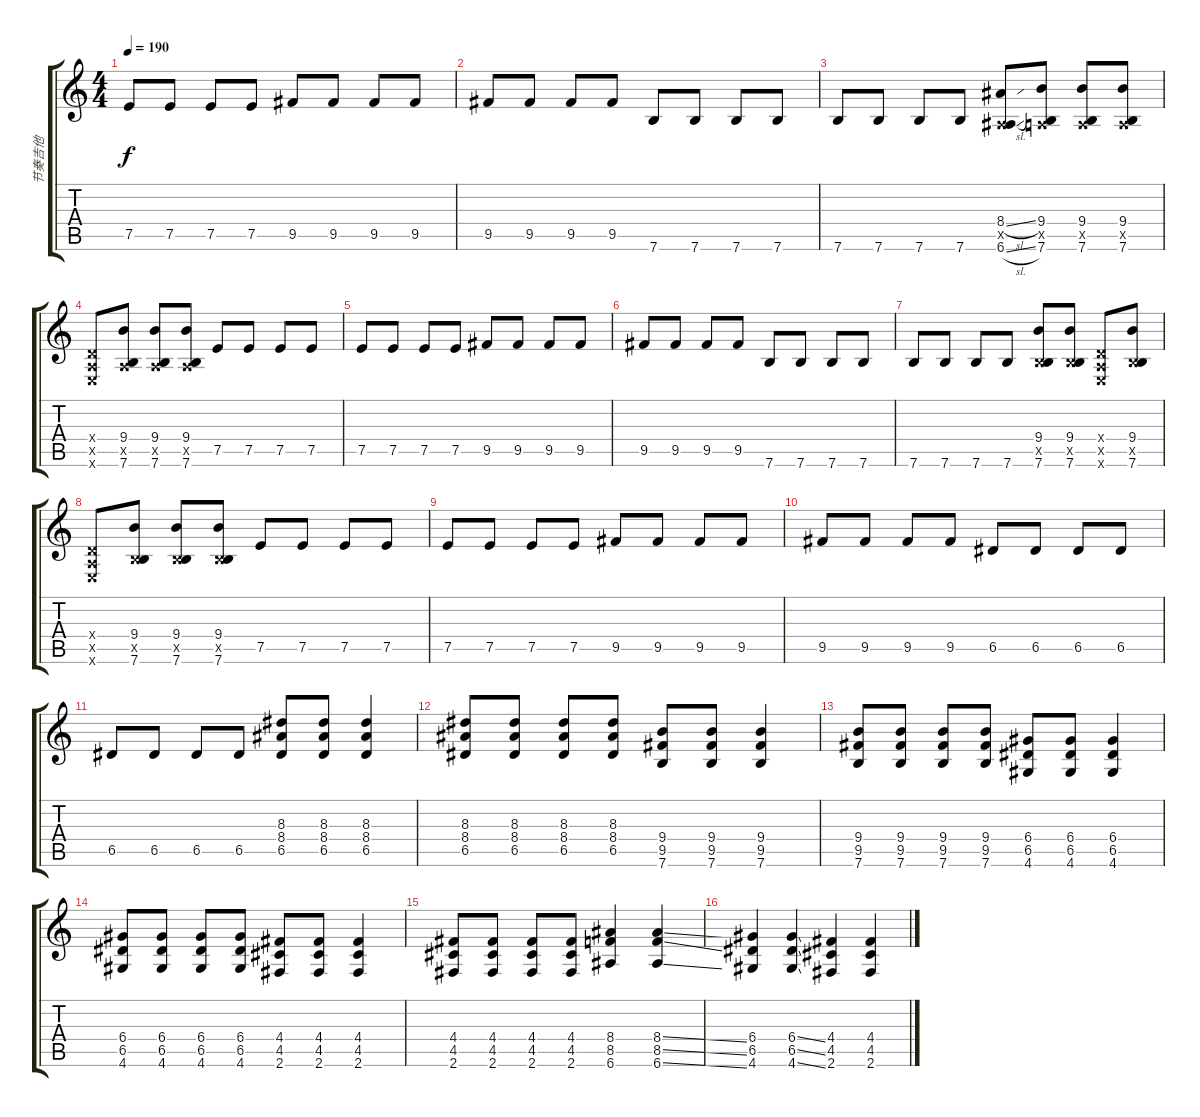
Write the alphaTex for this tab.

\track ("节奏吉他" "节奏吉他") {instrument distortionguitar}
\staff {score tabs}
\tuning (E4 B3 G3 D3 A2 E2) {hide}
\ts (4 4)
\tempo 190
\clef g2
\ks c
7.5.8{dy f} 7.5.8 7.5.8 7.5.8 9.5.8 9.5.8 9.5.8 9.5.8 |
9.5.8 9.5.8 9.5.8 9.5.8 7.6.8 7.6.8 7.6.8 7.6.8 |
7.6.8 7.6.8 7.6.8 7.6.8 (8.4{sl} 0.5{x} 6.6{sl}).8 (9.4 0.5{x} 7.6).8 (9.4 0.5{x} 7.6).8 (9.4 0.5{x} 7.6).8 |
(0.4{x} 0.5{x} 0.6{x}).8 (9.4 0.5{x} 7.6).8 (9.4 0.5{x} 7.6).8 (9.4 0.5{x} 7.6).8 7.5.8 7.5.8 7.5.8 7.5.8 |
7.5.8 7.5.8 7.5.8 7.5.8 9.5.8 9.5.8 9.5.8 9.5.8 |
9.5.8 9.5.8 9.5.8 9.5.8 7.6.8 7.6.8 7.6.8 7.6.8 |
7.6.8 7.6.8 7.6.8 7.6.8 (9.4 2.5{x} 7.6).8 (9.4 2.5{x} 7.6).8 (0.4{x} 0.5{x} 0.6{x}).8 (9.4 2.5{x} 7.6).8 |
(0.4{x} 0.5{x} 0.6{x}).8 (9.4 2.5{x} 7.6).8 (9.4 2.5{x} 7.6).8 (9.4 2.5{x} 7.6).8 7.5.8 7.5.8 7.5.8 7.5.8 |
7.5.8 7.5.8 7.5.8 7.5.8 9.5.8 9.5.8 9.5.8 9.5.8 |
9.5.8 9.5.8 9.5.8 9.5.8 6.5.8 6.5.8 6.5.8 6.5.8 |
6.5.8 6.5.8 6.5.8 6.5.8 (8.3 8.4 6.5).8 (8.3 8.4 6.5).8 (8.3 8.4 6.5).4 |
(8.3 8.4 6.5).8 (8.3 8.4 6.5).8 (8.3 8.4 6.5).8 (8.3 8.4 6.5).8 (9.4 9.5 7.6).8 (9.4 9.5 7.6).8 (9.4 9.5 7.6).4 |
(9.4 9.5 7.6).8 (9.4 9.5 7.6).8 (9.4 9.5 7.6).8 (9.4 9.5 7.6).8 (6.4 6.5 4.6).8 (6.4 6.5 4.6).8 (6.4 6.5 4.6).4 |
(6.4 6.5 4.6).8 (6.4 6.5 4.6).8 (6.4 6.5 4.6).8 (6.4 6.5 4.6).8 (4.4 4.5 2.6).8 (4.4 4.5 2.6).8 (4.4 4.5 2.6).4 |
(4.4 4.5 2.6).8 (4.4 4.5 2.6).8 (4.4 4.5 2.6).8 (4.4 4.5 2.6).8 (8.4 8.5 6.6).4 (8.4{ss} 8.5{ss} 6.6{ss}).4 |
(6.4 6.5 4.6).4 (6.4{ss} 6.5{ss} 4.6{ss}).4 (4.4 4.5 2.6).4 (4.4 4.5 2.6).4
